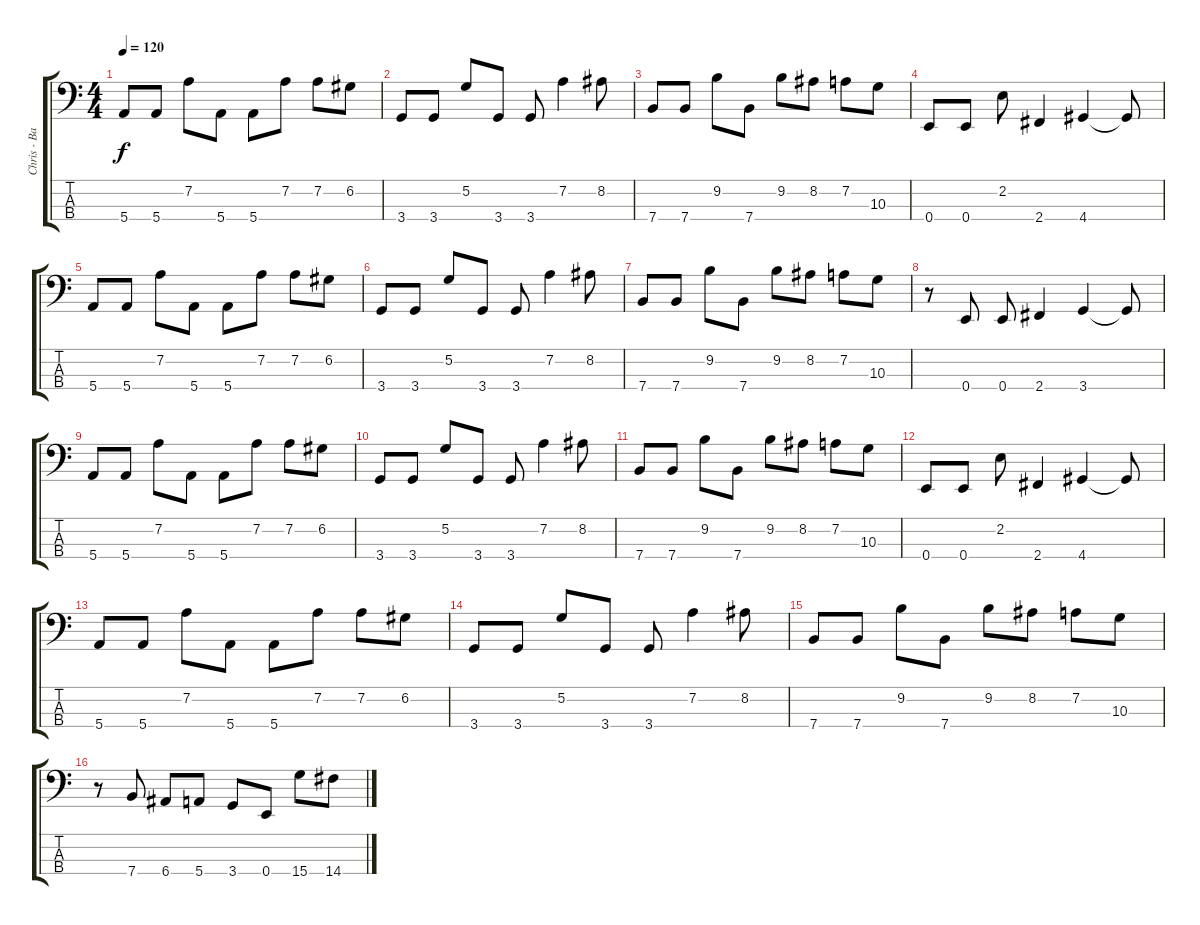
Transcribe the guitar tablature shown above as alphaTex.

\track ("Chris - Bass" "Chris - Ba") {instrument synthbass2}
\staff {score tabs}
\tuning (G2 D2 A1 E1) {hide}
\ts (4 4)
\tempo 120
\clef f4
\ks c
5.4.8{dy f} 5.4.8 7.2.8 5.4.8 5.4.8 7.2.8 7.2.8 6.2.8 |
3.4.8 3.4.8 5.2.8 3.4.8 3.4.8 7.2.4 8.2.8 |
7.4.8 7.4.8 9.2.8 7.4.8 9.2.8 8.2.8 7.2.8 10.3.8 |
0.4.8 0.4.8 2.2.8 2.4.4 4.4.4 4.4{t}.8 |
5.4.8 5.4.8 7.2.8 5.4.8 5.4.8 7.2.8 7.2.8 6.2.8 |
3.4.8 3.4.8 5.2.8 3.4.8 3.4.8 7.2.4 8.2.8 |
7.4.8 7.4.8 9.2.8 7.4.8 9.2.8 8.2.8 7.2.8 10.3.8 |
r.8 0.4.8 0.4.8 2.4.4 3.4.4 3.4{t}.8 |
5.4.8 5.4.8 7.2.8 5.4.8 5.4.8 7.2.8 7.2.8 6.2.8 |
3.4.8 3.4.8 5.2.8 3.4.8 3.4.8 7.2.4 8.2.8 |
7.4.8 7.4.8 9.2.8 7.4.8 9.2.8 8.2.8 7.2.8 10.3.8 |
0.4.8 0.4.8 2.2.8 2.4.4 4.4.4 4.4{t}.8 |
5.4.8 5.4.8 7.2.8 5.4.8 5.4.8 7.2.8 7.2.8 6.2.8 |
3.4.8 3.4.8 5.2.8 3.4.8 3.4.8 7.2.4 8.2.8 |
7.4.8 7.4.8 9.2.8 7.4.8 9.2.8 8.2.8 7.2.8 10.3.8 |
r.8 7.4.8 6.4.8 5.4.8 3.4.8 0.4.8 15.4.8 14.4.8
